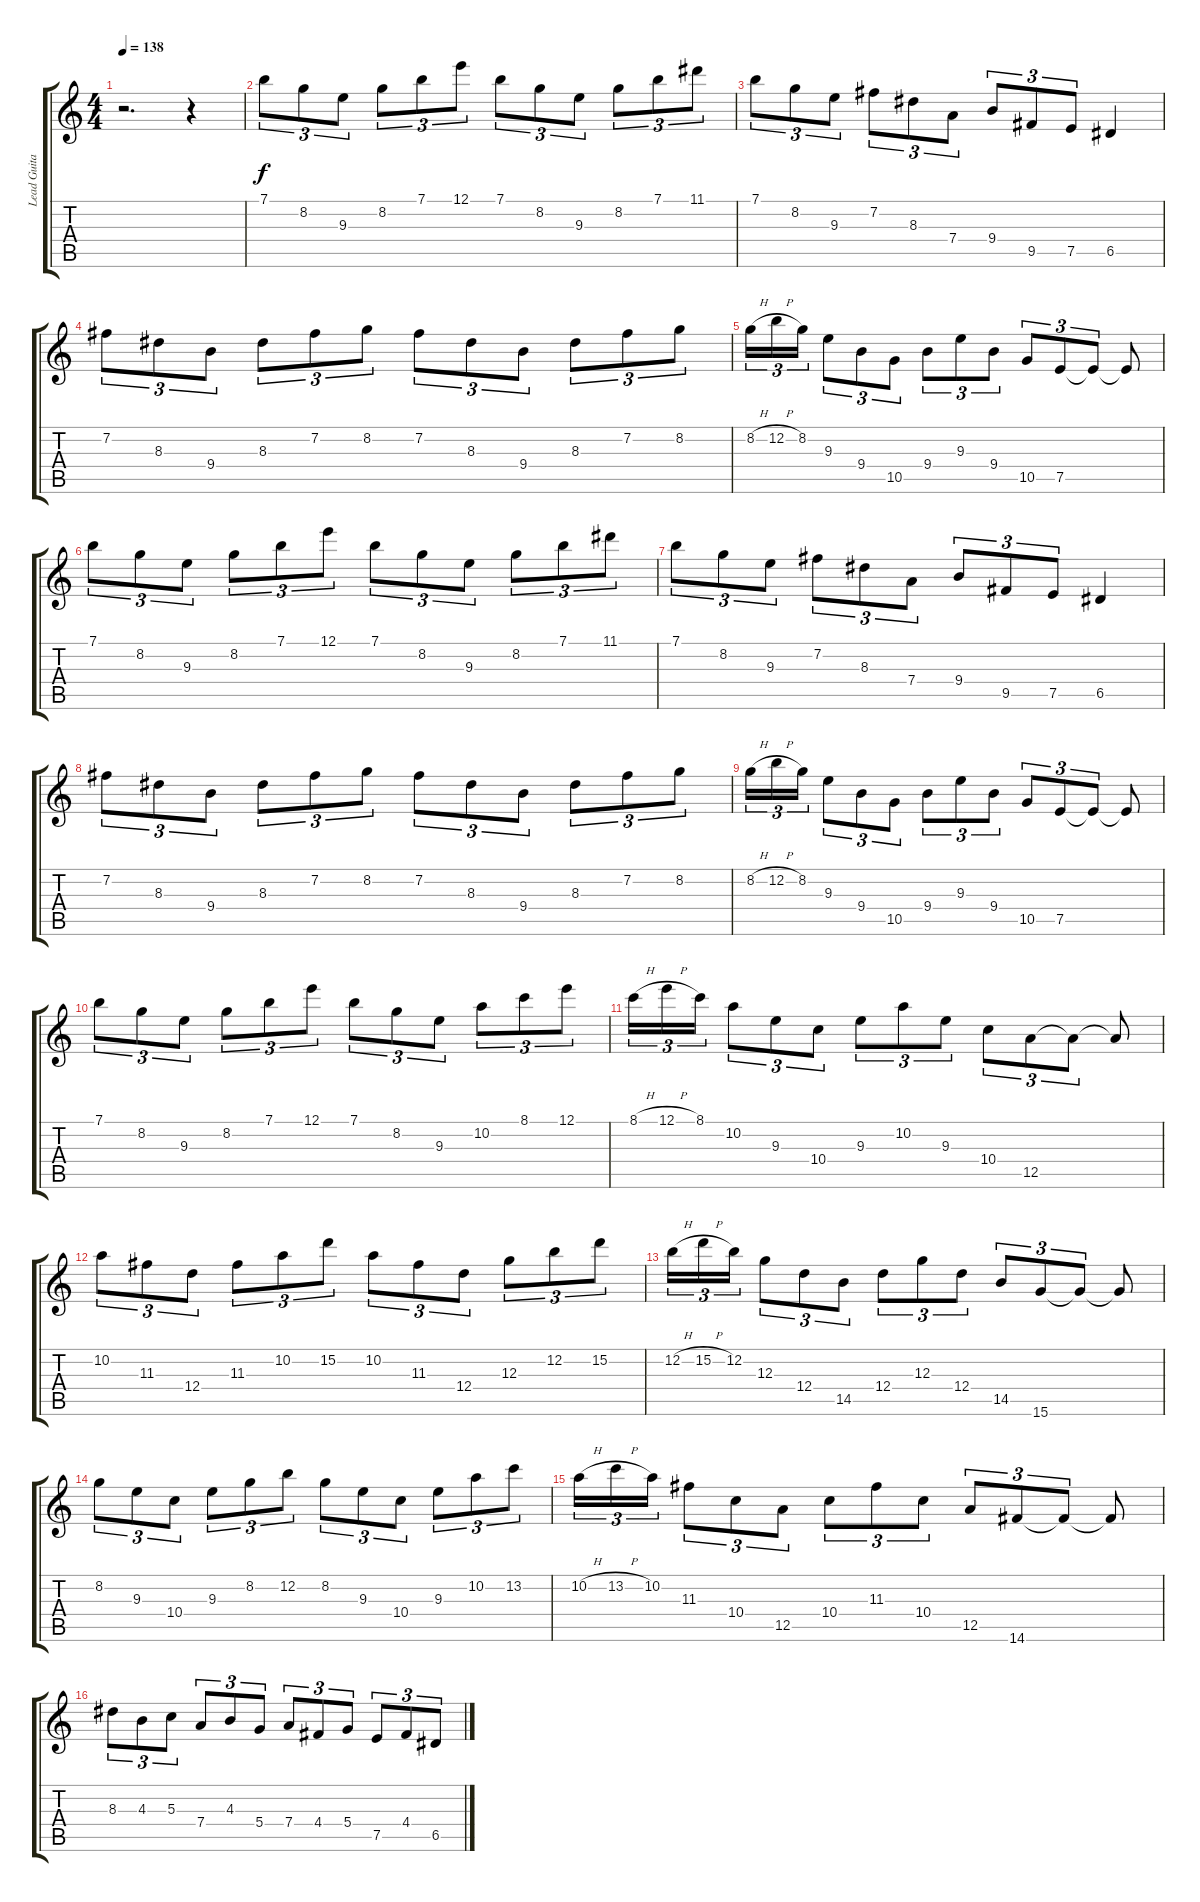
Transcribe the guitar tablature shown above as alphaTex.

\track ("Lead Guitar " "Lead Guita") {instrument distortionguitar}
\staff {score tabs}
\tuning (E4 B3 G3 D3 A2 E2) {hide}
\ts (4 4)
\tempo 138
\clef g2
\ks c
r.2{d dy f instrument distortionguitar} r.4 |
7.1.8{tu (3 2) instrument electricguitarmuted} 8.2.8{tu (3 2)} 9.3.8{tu (3 2)} 8.2.8{tu (3 2)} 7.1.8{tu (3 2)} 12.1.8{tu (3 2)} 7.1.8{tu (3 2)} 8.2.8{tu (3 2)} 9.3.8{tu (3 2)} 8.2.8{tu (3 2)} 7.1.8{tu (3 2)} 11.1.8{tu (3 2)} |
7.1.8{tu (3 2)} 8.2.8{tu (3 2)} 9.3.8{tu (3 2)} 7.2.8{tu (3 2)} 8.3.8{tu (3 2)} 7.4.8{tu (3 2)} 9.4.8{tu (3 2)} 9.5.8{tu (3 2)} 7.5.8{tu (3 2)} 6.5.4 |
7.2.8{tu (3 2)} 8.3.8{tu (3 2)} 9.4.8{tu (3 2)} 8.3.8{tu (3 2)} 7.2.8{tu (3 2)} 8.2.8{tu (3 2)} 7.2.8{tu (3 2)} 8.3.8{tu (3 2)} 9.4.8{tu (3 2)} 8.3.8{tu (3 2)} 7.2.8{tu (3 2)} 8.2.8{tu (3 2)} |
8.2{h}.16{tu (3 2)} 12.2{h}.16{tu (3 2)} 8.2.16{tu (3 2)} 9.3.8{tu (3 2)} 9.4.8{tu (3 2)} 10.5.8{tu (3 2)} 9.4.8{tu (3 2)} 9.3.8{tu (3 2)} 9.4.8{tu (3 2)} 10.5.8{tu (3 2)} 7.5.8{tu (3 2)} 7.5{t}.8{tu (3 2)} 7.5{t}.8 |
7.1.8{tu (3 2)} 8.2.8{tu (3 2)} 9.3.8{tu (3 2)} 8.2.8{tu (3 2)} 7.1.8{tu (3 2)} 12.1.8{tu (3 2)} 7.1.8{tu (3 2)} 8.2.8{tu (3 2)} 9.3.8{tu (3 2)} 8.2.8{tu (3 2)} 7.1.8{tu (3 2)} 11.1.8{tu (3 2)} |
7.1.8{tu (3 2)} 8.2.8{tu (3 2)} 9.3.8{tu (3 2)} 7.2.8{tu (3 2)} 8.3.8{tu (3 2)} 7.4.8{tu (3 2)} 9.4.8{tu (3 2)} 9.5.8{tu (3 2)} 7.5.8{tu (3 2)} 6.5.4 |
7.2.8{tu (3 2)} 8.3.8{tu (3 2)} 9.4.8{tu (3 2)} 8.3.8{tu (3 2)} 7.2.8{tu (3 2)} 8.2.8{tu (3 2)} 7.2.8{tu (3 2)} 8.3.8{tu (3 2)} 9.4.8{tu (3 2)} 8.3.8{tu (3 2)} 7.2.8{tu (3 2)} 8.2.8{tu (3 2)} |
8.2{h}.16{tu (3 2)} 12.2{h}.16{tu (3 2)} 8.2.16{tu (3 2)} 9.3.8{tu (3 2)} 9.4.8{tu (3 2)} 10.5.8{tu (3 2)} 9.4.8{tu (3 2)} 9.3.8{tu (3 2)} 9.4.8{tu (3 2)} 10.5.8{tu (3 2)} 7.5.8{tu (3 2)} 7.5{t}.8{tu (3 2)} 7.5{t}.8 |
7.1.8{tu (3 2)} 8.2.8{tu (3 2)} 9.3.8{tu (3 2)} 8.2.8{tu (3 2)} 7.1.8{tu (3 2)} 12.1.8{tu (3 2)} 7.1.8{tu (3 2)} 8.2.8{tu (3 2)} 9.3.8{tu (3 2)} 10.2.8{tu (3 2)} 8.1.8{tu (3 2)} 12.1.8{tu (3 2)} |
8.1{h}.16{tu (3 2)} 12.1{h}.16{tu (3 2)} 8.1.16{tu (3 2)} 10.2.8{tu (3 2)} 9.3.8{tu (3 2)} 10.4.8{tu (3 2)} 9.3.8{tu (3 2)} 10.2.8{tu (3 2)} 9.3.8{tu (3 2)} 10.4.8{tu (3 2)} 12.5.8{tu (3 2)} 12.5{t}.8{tu (3 2)} 12.5{t}.8 |
10.2.8{tu (3 2)} 11.3.8{tu (3 2)} 12.4.8{tu (3 2)} 11.3.8{tu (3 2)} 10.2.8{tu (3 2)} 15.2.8{tu (3 2)} 10.2.8{tu (3 2)} 11.3.8{tu (3 2)} 12.4.8{tu (3 2)} 12.3.8{tu (3 2)} 12.2.8{tu (3 2)} 15.2.8{tu (3 2)} |
12.2{h}.16{tu (3 2)} 15.2{h}.16{tu (3 2)} 12.2.16{tu (3 2)} 12.3.8{tu (3 2)} 12.4.8{tu (3 2)} 14.5.8{tu (3 2)} 12.4.8{tu (3 2)} 12.3.8{tu (3 2)} 12.4.8{tu (3 2)} 14.5.8{tu (3 2)} 15.6.8{tu (3 2)} 15.6{t}.8{tu (3 2)} 15.6{t}.8 |
8.2.8{tu (3 2)} 9.3.8{tu (3 2)} 10.4.8{tu (3 2)} 9.3.8{tu (3 2)} 8.2.8{tu (3 2)} 12.2.8{tu (3 2)} 8.2.8{tu (3 2)} 9.3.8{tu (3 2)} 10.4.8{tu (3 2)} 9.3.8{tu (3 2)} 10.2.8{tu (3 2)} 13.2.8{tu (3 2)} |
10.2{h}.16{tu (3 2)} 13.2{h}.16{tu (3 2)} 10.2.16{tu (3 2)} 11.3.8{tu (3 2)} 10.4.8{tu (3 2)} 12.5.8{tu (3 2)} 10.4.8{tu (3 2)} 11.3.8{tu (3 2)} 10.4.8{tu (3 2)} 12.5.8{tu (3 2)} 14.6.8{tu (3 2)} 14.6{t}.8{tu (3 2)} 14.6{t}.8 |
8.3.8{tu (3 2) instrument overdrivenguitar} 4.3.8{tu (3 2)} 5.3.8{tu (3 2)} 7.4.8{tu (3 2)} 4.3.8{tu (3 2)} 5.4.8{tu (3 2)} 7.4.8{tu (3 2)} 4.4.8{tu (3 2)} 5.4.8{tu (3 2)} 7.5.8{tu (3 2)} 4.4.8{tu (3 2)} 6.5.8{tu (3 2)}
